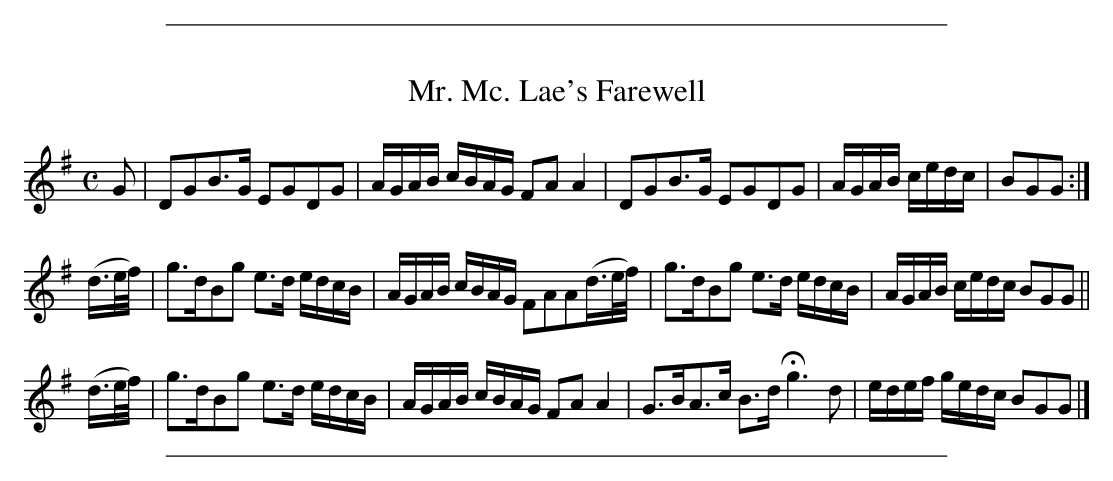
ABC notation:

X:1
T: Mr. Mc. Lae's Farewell
M: C
L: 1/16
K: G
G2 |\
D2G2B3G E2G2D2G2 | AGAB cBAG F2A2 A4 |\
D2G2B3G E2G2D2G2 | AGAB cedc | B2G2G2 :|
(d3/e/f/) |\
g3dB2g2 e3d edcB | AGAB cBAG F2A2A2(d3/e/f/) |\
g3dB2g2 e3d edcB | AGAB cedc B2G2G2 ||
(d3/e/f/) |\
g3dB2g2 e3d edcB | AGAB cBAG F2A2 A4 |\
G3BA3c B3d Hg6 d2 | edef gedc B2G2G2 |]
